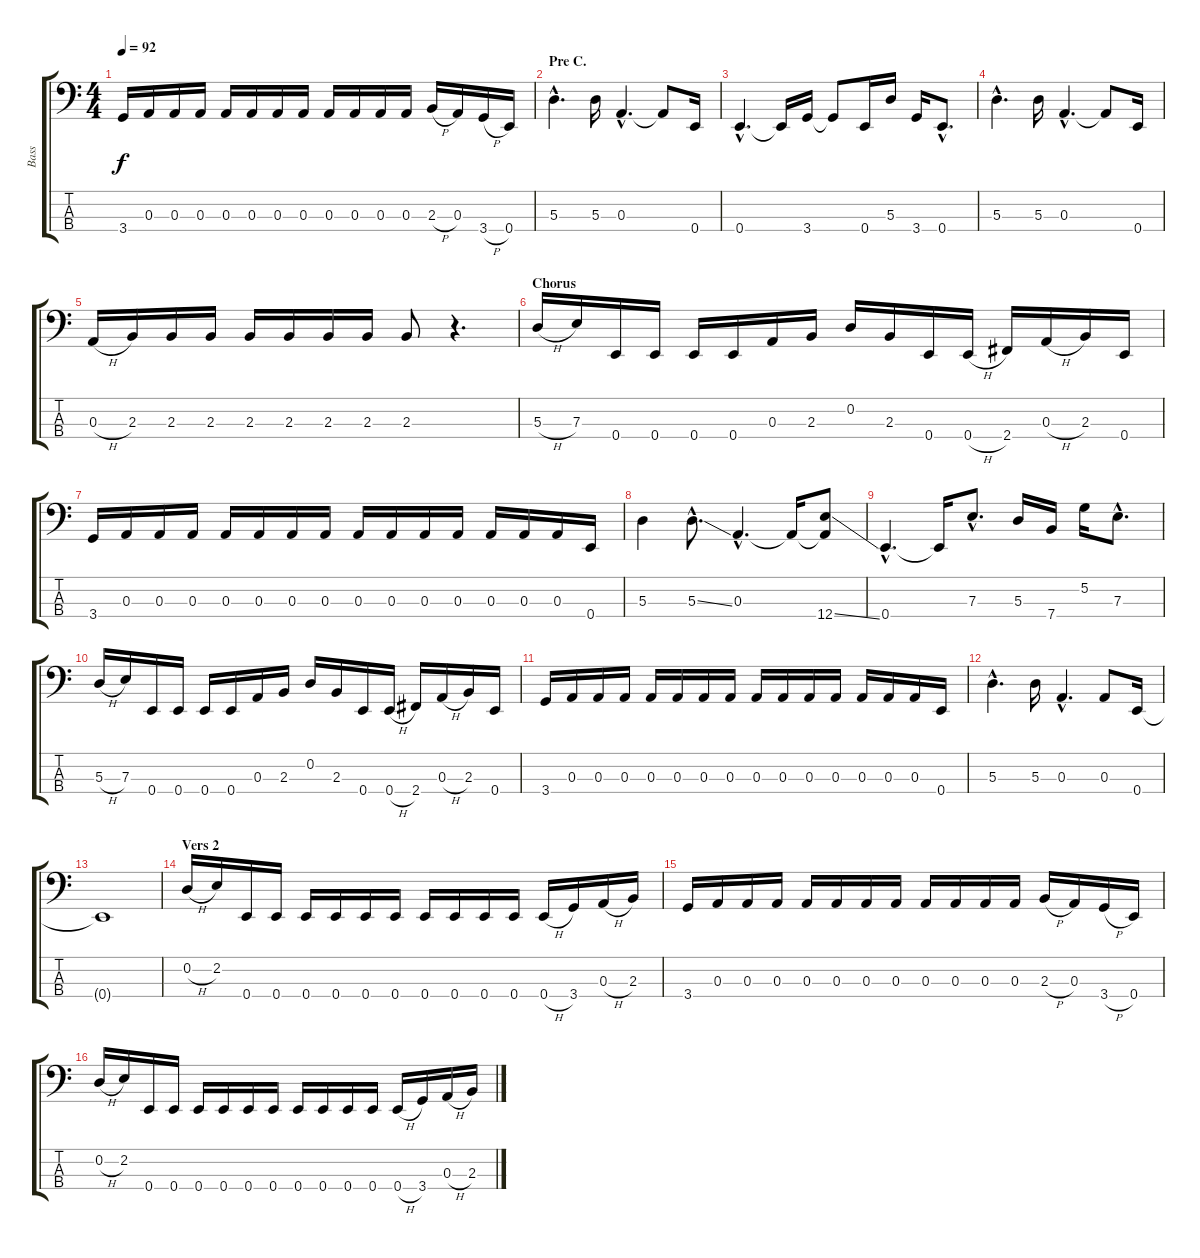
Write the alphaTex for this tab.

\track ("Bass" "Bass") {instrument electricbassfinger}
\staff {score tabs}
\tuning (G2 D2 A1 E1) {hide}
\ts (4 4)
\tempo 92
\clef f4
\ks c
3.4.16{dy f} 0.3.16 0.3.16 0.3.16 0.3.16 0.3.16 0.3.16 0.3.16 0.3.16 0.3.16 0.3.16 0.3.16 2.3{h}.16 0.3.16 3.4{h}.16 0.4.16 |
\section ("" "Pre C.")
5.3{hac}.4{d} 5.3.16 0.3{hac}.4{d} 0.3{t}.8 0.4.16 |
0.4{hac}.4{d} 0.4{t}.16 3.4.16 3.4{t}.8 0.4.16 5.3.16 3.4.16 0.4{hac}.8{d} |
5.3{hac}.4{d} 5.3.16 0.3{hac}.4{d} 0.3{t}.8 0.4.16 |
0.3{h}.16 2.3.16 2.3.16 2.3.16 2.3.16 2.3.16 2.3.16 2.3.16 2.3.8 r.4{d} |
\section ("" "Chorus")
5.3{h}.16 7.3.16 0.4.16 0.4.16 0.4.16 0.4.16 0.3.16 2.3.16 0.2.16 2.3.16 0.4.16 0.4{h}.16 2.4.16 0.3{h}.16 2.3.16 0.4.16 |
3.4.16 0.3.16 0.3.16 0.3.16 0.3.16 0.3.16 0.3.16 0.3.16 0.3.16 0.3.16 0.3.16 0.3.16 0.3.16 0.3.16 0.3.16 0.4.16 |
5.3.4 5.3{ss hac}.8{d} 0.3{hac}.4{d} 0.3{t}.16 (0.3{t} 12.4{ss}).8 |
0.4{hac}.4{d} 0.4{t}.16 7.3{hac}.8{d} 5.3.16 7.4.16 5.2.16 7.3{hac}.8{d} |
5.3{h}.16 7.3.16 0.4.16 0.4.16 0.4.16 0.4.16 0.3.16 2.3.16 0.2.16 2.3.16 0.4.16 0.4{h}.16 2.4.16 0.3{h}.16 2.3.16 0.4.16 |
3.4.16 0.3.16 0.3.16 0.3.16 0.3.16 0.3.16 0.3.16 0.3.16 0.3.16 0.3.16 0.3.16 0.3.16 0.3.16 0.3.16 0.3.16 0.4.16 |
5.3{hac}.4{d} 5.3.16 0.3{hac}.4{d} 0.3.8 0.4.16 |
0.4{t}.1 |
\section ("" "Vers 2")
0.2{h}.16 2.2.16 0.4.16 0.4.16 0.4.16 0.4.16 0.4.16 0.4.16 0.4.16 0.4.16 0.4.16 0.4.16 0.4{h}.16 3.4.16 0.3{h}.16 2.3.16 |
3.4.16 0.3.16 0.3.16 0.3.16 0.3.16 0.3.16 0.3.16 0.3.16 0.3.16 0.3.16 0.3.16 0.3.16 2.3{h}.16 0.3.16 3.4{h}.16 0.4.16 |
0.2{h}.16 2.2.16 0.4.16 0.4.16 0.4.16 0.4.16 0.4.16 0.4.16 0.4.16 0.4.16 0.4.16 0.4.16 0.4{h}.16 3.4.16 0.3{h}.16 2.3.16
